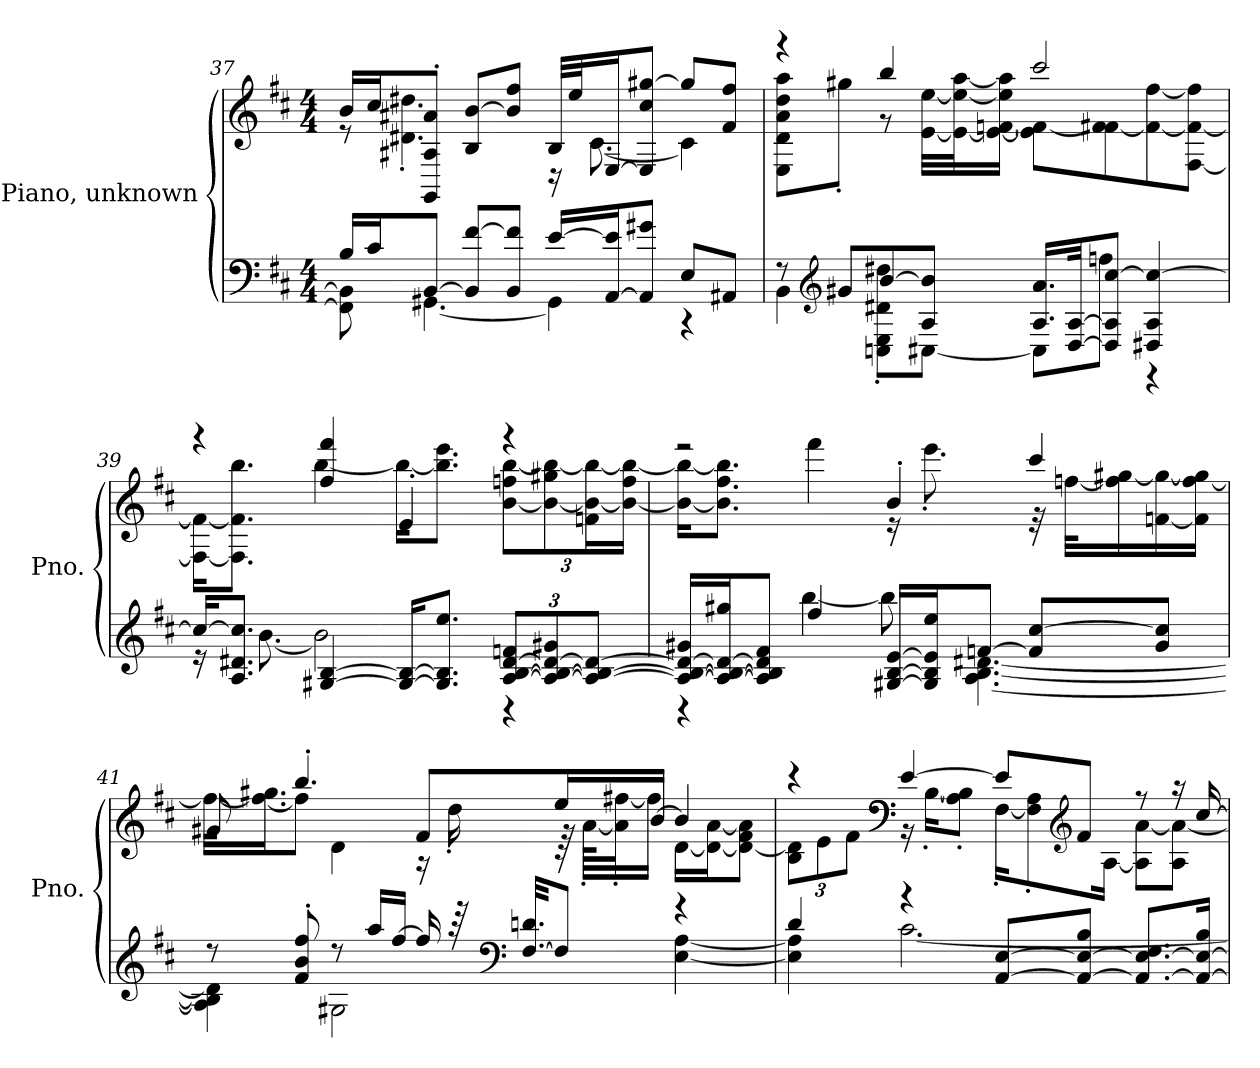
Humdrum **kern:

**kern	**kern
*part1	*part1
*staff2	*staff1
*I"Piano, unknown	*
*I'Pno.	*
*clefF4	*clefG2
*k[f#c#]	*k[f#c#]
*M4/4	*M4/4
=37	=37
*^	*^
16B/LL	8FF#\] 8BB\]	16b/LL	8r
16c#/J	.	16cc#/J	.
[8BB/J	[4.GG#X\	8GG/' 8A#X/' 8a#X/'J	4.d#X\' 4.dd#X\'
8BB/] [8f#/L	.	8B/ [8b/L	.
8BB/ 8f#/]J	.	8b/] 8ff#/J	.
[16e/LL	4GG#\]	32B/LLL	16r
.	.	32ee/J	.
[16AA/ 16e/]J	.	[16E/J	[8.c#\
8AA/] 8g#X/J	.	8E/] 8cc#/ [8gg#X/J	.
8E/L	4r	8gg#/L]	4c#\]
8AA#X/J	.	8f#/ 8ff#/J	.
!!LO:LB:g=z	!!
=38	=38	=38	=38
8r	4BB\	4r	8E\ 8d\ 8a\ 8dd\ 8aa\L
*clefG2	*	*	*
8g#X/L	.	.	8gg#X'\J
[8b/	8Cn\' 8E\' 8d#X\' 8dd#X\'L	4bb/	8r
8A/ 8b/]J	[8C#X\J	.	[32e\ [32ee\LLL
.	.	.	32e\_ 32ee\_ [32aa\J
.	.	.	16e\_ [16fn\ 16ee\] 16aa\]JJ
16.A/ 16.a/LL	8C#\L]	2ccc#/	8e\] 8f\_L
[32D/ [32A/JK	.	.	.
8D/] 8A/] [8cc#/J	8ffn\J	.	8f\] [8f#X\
4D#X/ 4A/ 4cc#/_	4r	.	8f#\_ [8ff#\
.	.	.	[8F#\ 8f#\_ 8ff#\]J
=39	=39	=39	=39
16cc#/KL_	16r	4r	16F#\_ 16f#\_KL
8.A/ 8.d#X/ 8.cc#/]J	[8.b\	.	8.F#\] 8.f#\] 8.bb\J
[4G#X/ [4B/	2b\]	4ff#/ 4fff#/	[4bb\
16G#/_ 16B/_KL	.	4e'/	16bb\KL_
8.G#/] 8.B/] 8.ee/J	.	.	8.bb\] 8.eee\J
*Xbrackettup	*	*	*Xbrackettup
[12A/ [12B/ [12d#/ 12fn/L	4r	4r	[12b\ 12ffn\ [12bb\L
12A/_ 12B/_ 12d#/_ 12g#X/	.	.	12b\_ 12gg#X\ 12bb\_
12A/_ 12B/_ 12d#/_J	.	.	24fn\ 24b\_ 24bb\_L
.	.	.	24b\_ 24ff\ 24bb\_JJ
!!LO:PB:g=z	!!
=40	=40	=40	=40
16A/_ 16B/_ 16d#/_ 16g#X/LL	4r	2r	16b\_ 16bb\_KL
16A/_ 16B/_ 16d#/_ 16gg#X/J	.	.	8.b\] 8.ff#\ 8.bb\]J
8A/] 8B/] 8d#/] 8f#/J	.	.	.
4ff#/	[4bb\	.	4fff#\
[16G#X/ [16B/ [16e/LL	8bb\]	4b'/	16r
16G#/] 16B/] 16e/] 16ee/J	.	.	8.eee'\
[8fn/J	[4.A\ [4.B\ [4.d#X\	.	.
8f/] [8cc#/L	.	4ccc#/	32r
.	.	.	[32ffn\KLL
.	.	.	16ff\] [16gg#X\
8g#/ 8cc#/]J	.	.	[16fn\ 16gg#\_
.	.	.	16f\] [16ff\ 16gg#\]JJ
!!LO:LB:g=z	!!
=41	=41	=41	=41
8r	4A\] 4B\] 4d#\]	8g#X/	32ff\KLL_
.	.	.	16.ff\_ 16.gg#X\J
8f#/' 8b/' 8ff#/'	.	4.bb'/	8ff\J]
8r	2G#X\	.	4d\
16aa/LL	.	.	.
[16ff#/JJ	.	.	.
16ff#/]	.	8f#/L	16r
64r	.	.	16dd'\
*clefF4	*	*	*
[32.F#/ 32.dn/KKL	.	.	.
8F#/J]	.	16ee/L	64r
.	.	.	[64a'\KLLL
.	.	.	32a\]' [32ff#X\'J
.	.	[16b/JJ	16ff#\JJ]
4r	[4E\ [4A\	4b/]	[16d\LL
.	.	.	16d\_ [16a\J
.	.	.	8d\_ 8f#\ 8a\]J
!!LO:LB:g=z	!!
=42	=42	=42	=42
4d/	4E\] 4A\]	4r	12B\ 12d\]L
.	.	.	12e\
.	.	.	12f#\J
*	*	*clefF4	*
4r	[2.c#\	[4e/	16r
.	.	.	[16B'\KL
.	.	.	8A\' 8B\]'J
[8AA/ [8E/L	.	8e/L]	[16F#'\KL
.	.	.	8F#\]' 8A\'
*	*	*clefG2	*
8AA/_ 8E/_ 8B/J	.	8f#/J	.
.	.	.	[16A\Jk
8.AA/_ 8.E/_ 8.F#/L	.	8r	8A\] [8a\L
.	.	16r	8A\ 8a\_J
16AA/_ 16E/_ 16B/Jk	.	[16cc#/	.
*v	*v	*	*
*	*v	*v
=	=
*-	*-
